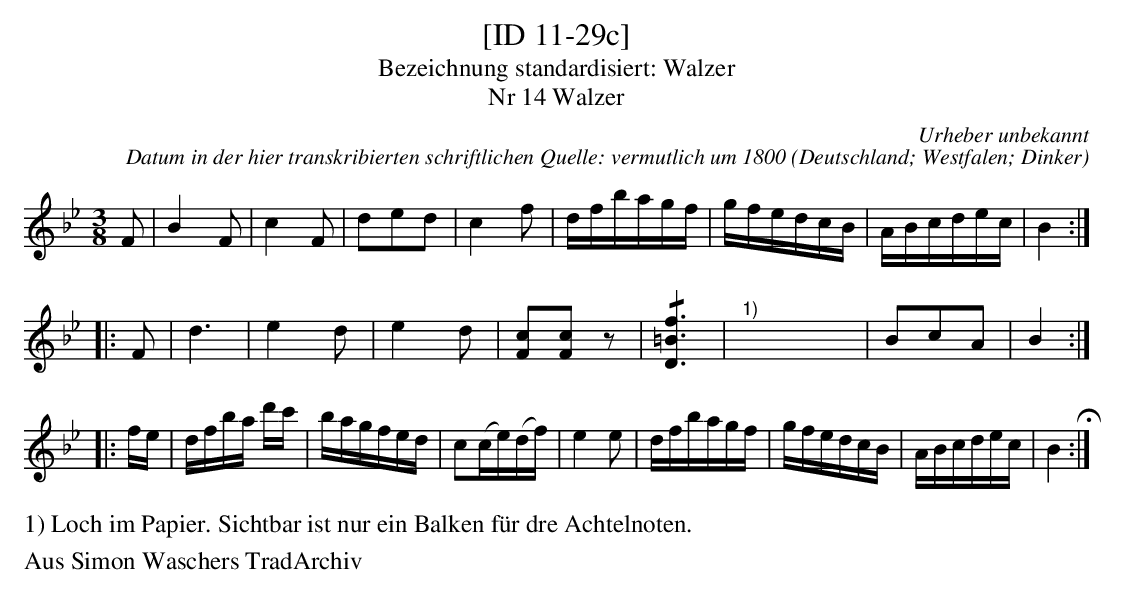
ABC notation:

X:1
T:[ID 11-29c]
T:Bezeichnung standardisiert: Walzer
T:Nr 14 Walzer
C:Urheber unbekannt
C:Datum in der hier transkribierten schriftlichen Quelle: vermutlich um 1800
O:Deutschland; Westfalen; Dinker
L:1/16
M:3/8
K:Bb
F2 |\ %auftakt
B4F2 | c4F2 | d2e2d2 | c4f2 | dfbagf | gfedcB | ABcdec | B4 ::
F2 |\ %auftakt
d6 | e4d2 | e4d2 | [c2F2][c2F2]z2 | !/![D6=B6f6] | "^1)"x2x2x2 | B2c2A2 | B4 ::
fe |\ %auftakt
dfba d'c' | bagfed | c2(ce)(df) | e4e2 | dfbagf | gfedcB | ABcdec | B4 H:|
